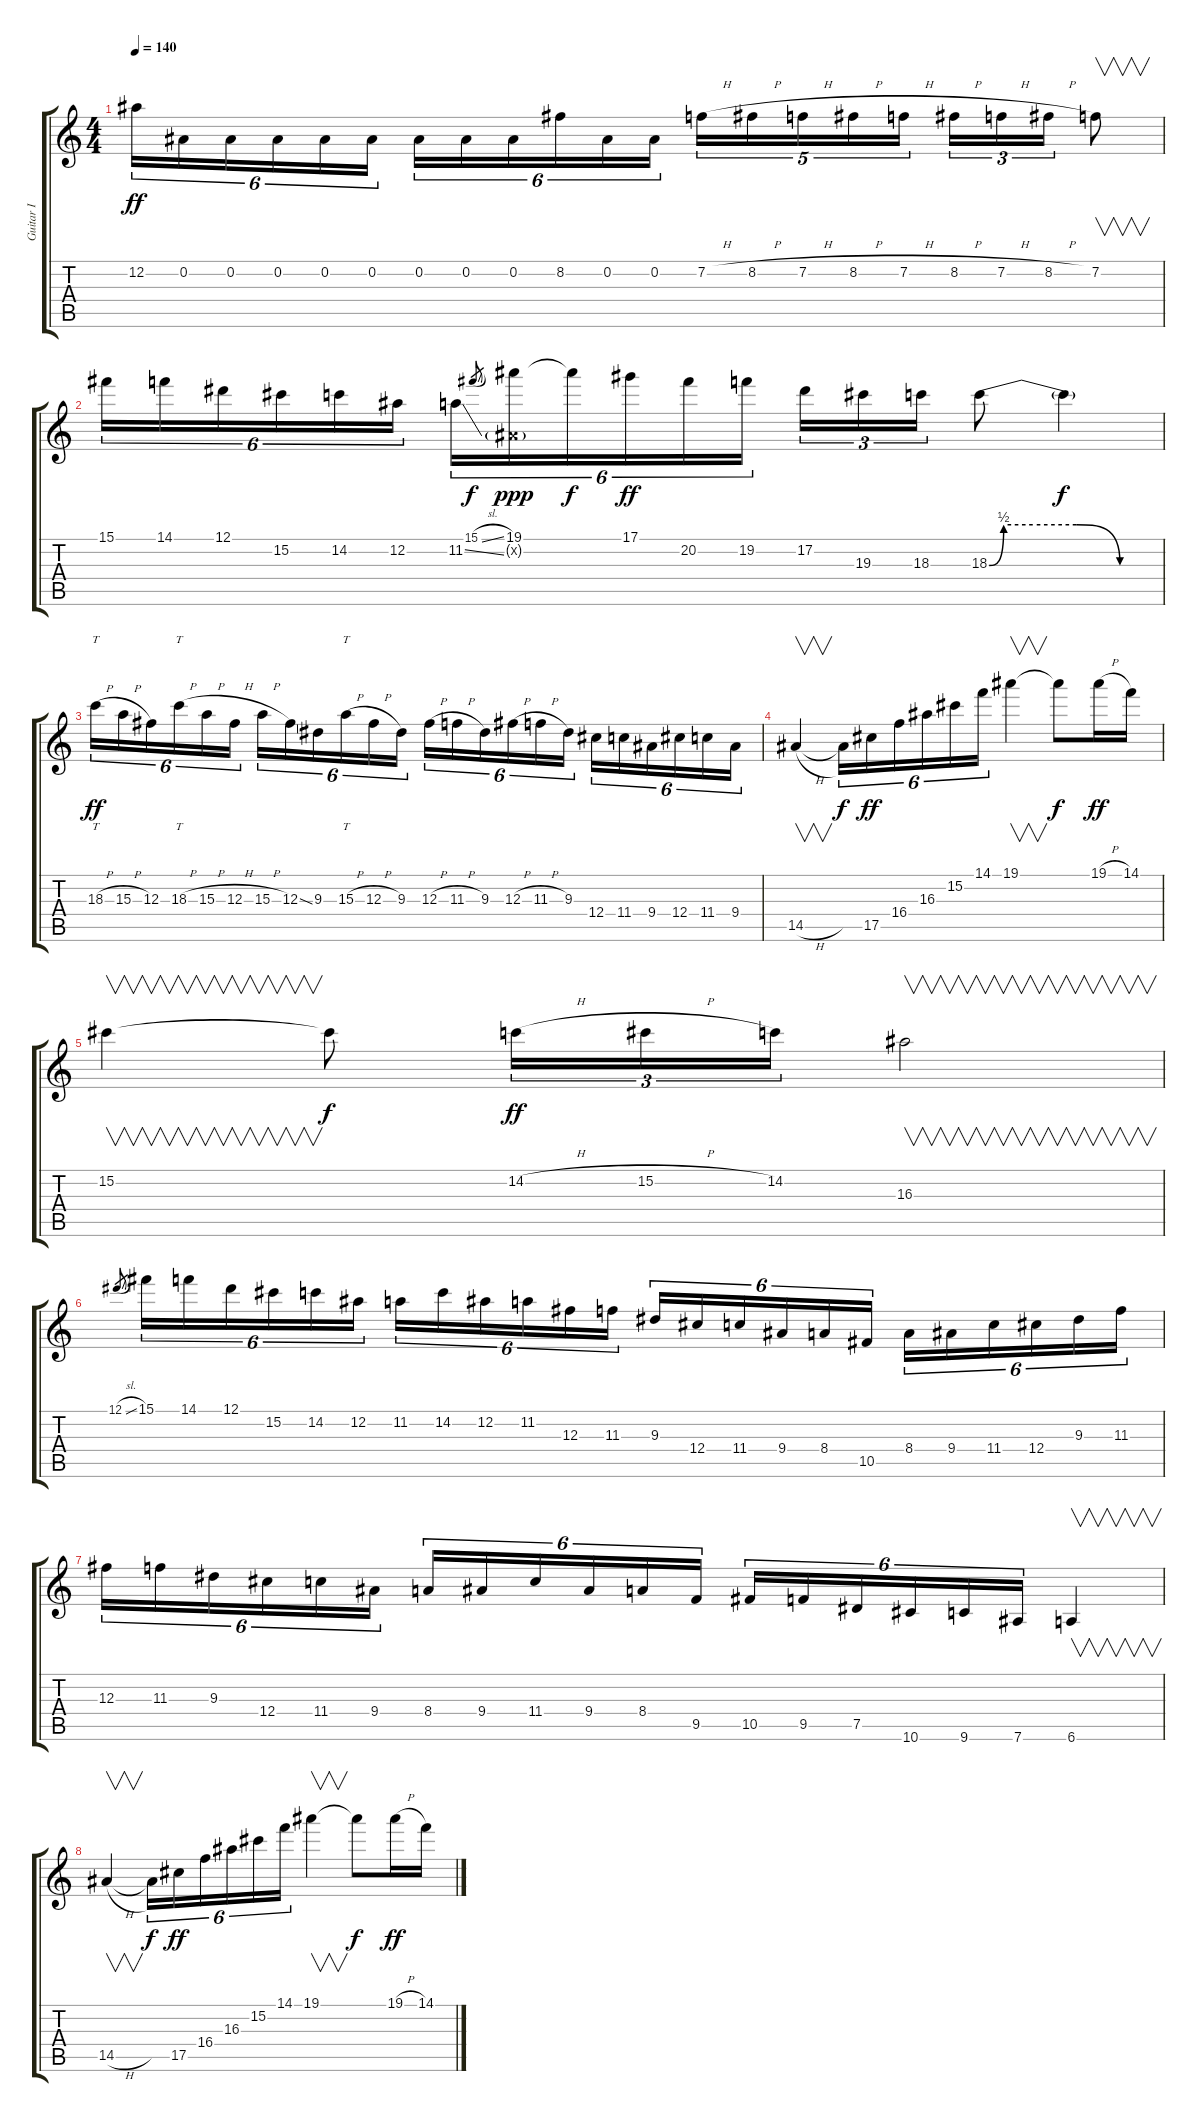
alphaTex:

\track ("Guitar I" "Guitar I") {instrument distortionguitar}
\staff {score tabs}
\tuning (Eb4 Bb3 Gb3 Db3 Ab2 Eb2) {hide}
\ts (4 4)
\tempo 140
\clef g2
\ks c
12.2.16{tu (6 4) dy ff} 0.2.16{tu (6 4)} 0.2.16{tu (6 4)} 0.2.16{tu (6 4)} 0.2.16{tu (6 4)} 0.2.16{tu (6 4)} 0.2.16{tu (6 4)} 0.2.16{tu (6 4)} 0.2.16{tu (6 4)} 8.2.16{tu (6 4)} 0.2.16{tu (6 4)} 0.2.16{tu (6 4)} 7.2{h}.16{tu (5 4)} 8.2{h}.16{tu (5 4)} 7.2{h}.16{tu (5 4)} 8.2{h}.16{tu (5 4)} 7.2{h}.16{tu (5 4)} 8.2{h}.16{tu (3 2)} 7.2{h}.16{tu (3 2)} 8.2{h}.16{tu (3 2)} 7.2.8{v} |
15.1.16{tu (6 4)} 14.1.16{tu (6 4)} 12.1.16{tu (6 4)} 15.2.16{tu (6 4)} 14.2.16{tu (6 4)} 12.2.16{tu (6 4)} 11.2{ss}.16{tu (6 4)} 15.1{sl}.8{gr dy f} (19.1 0.2{g x}).16{tu (6 4) dy ppp} 19.1{t}.16{tu (6 4) dy f} 17.1.16{tu (6 4) dy ff} 20.2.16{tu (6 4)} 19.2.16{tu (6 4)} 17.2.16{tu (3 2)} 19.3.16{tu (3 2)} 18.3.16{tu (3 2)} 18.3{be (custom 0 0 5 2 15 2 30 2 45 0 60 0)}.8 18.3{t}.4{dy f} |
18.3{h}.16{tt tu (6 4) dy ff} 15.3{h}.16{tu (6 4)} 12.3.16{tu (6 4)} 18.3{h}.16{tt tu (6 4)} 15.3{h}.16{tu (6 4)} 12.3{h}.16{tu (6 4)} 15.3{h}.16{tu (6 4)} 12.3{ss}.16{tu (6 4)} 9.3.16{tu (6 4)} 15.3{h}.16{tt tu (6 4)} 12.3{h}.16{tu (6 4)} 9.3.16{tu (6 4)} 12.3{h}.16{tu (6 4)} 11.3{h}.16{tu (6 4)} 9.3.16{tu (6 4)} 12.3{h}.16{tu (6 4)} 11.3{h}.16{tu (6 4)} 9.3.16{tu (6 4)} 12.4.16{tu (6 4)} 11.4.16{tu (6 4)} 9.4.16{tu (6 4)} 12.4.16{tu (6 4)} 11.4.16{tu (6 4)} 9.4.16{tu (6 4)} |
14.5{h}.4{v} 14.5{t}.16{tu (6 4) dy f} 17.5.16{tu (6 4) dy ff} 16.4.16{tu (6 4)} 16.3.16{tu (6 4)} 15.2.16{tu (6 4)} 14.1.16{tu (6 4)} 19.1.4{v} 19.1{t}.8{dy f} 19.1{h}.16{dy ff} 14.1.16 |
15.2.4{v} 15.2{t}.8{dy f} 14.2{h}.16{tu (3 2) dy ff} 15.2{h}.16{tu (3 2)} 14.2.16{tu (3 2)} 16.3.2{v} |
12.1{sl}.8{gr} 15.1.16{tu (6 4)} 14.1.16{tu (6 4)} 12.1.16{tu (6 4)} 15.2.16{tu (6 4)} 14.2.16{tu (6 4)} 12.2.16{tu (6 4)} 11.2.16{tu (6 4)} 14.2.16{tu (6 4)} 12.2.16{tu (6 4)} 11.2.16{tu (6 4)} 12.3.16{tu (6 4)} 11.3.16{tu (6 4)} 9.3.16{tu (6 4)} 12.4.16{tu (6 4)} 11.4.16{tu (6 4)} 9.4.16{tu (6 4)} 8.4.16{tu (6 4)} 10.5.16{tu (6 4)} 8.4.16{tu (6 4)} 9.4.16{tu (6 4)} 11.4.16{tu (6 4)} 12.4.16{tu (6 4)} 9.3.16{tu (6 4)} 11.3.16{tu (6 4)} |
12.3.16{tu (6 4)} 11.3.16{tu (6 4)} 9.3.16{tu (6 4)} 12.4.16{tu (6 4)} 11.4.16{tu (6 4)} 9.4.16{tu (6 4)} 8.4.16{tu (6 4)} 9.4.16{tu (6 4)} 11.4.16{tu (6 4)} 9.4.16{tu (6 4)} 8.4.16{tu (6 4)} 9.5.16{tu (6 4)} 10.5.16{tu (6 4)} 9.5.16{tu (6 4)} 7.5.16{tu (6 4)} 10.6.16{tu (6 4)} 9.6.16{tu (6 4)} 7.6.16{tu (6 4)} 6.6.4{v} |
14.5{h}.4{v} 14.5{t}.16{tu (6 4) dy f} 17.5.16{tu (6 4) dy ff} 16.4.16{tu (6 4)} 16.3.16{tu (6 4)} 15.2.16{tu (6 4)} 14.1.16{tu (6 4)} 19.1.4{v} 19.1{t}.8{dy f} 19.1{h}.16{dy ff} 14.1.16
